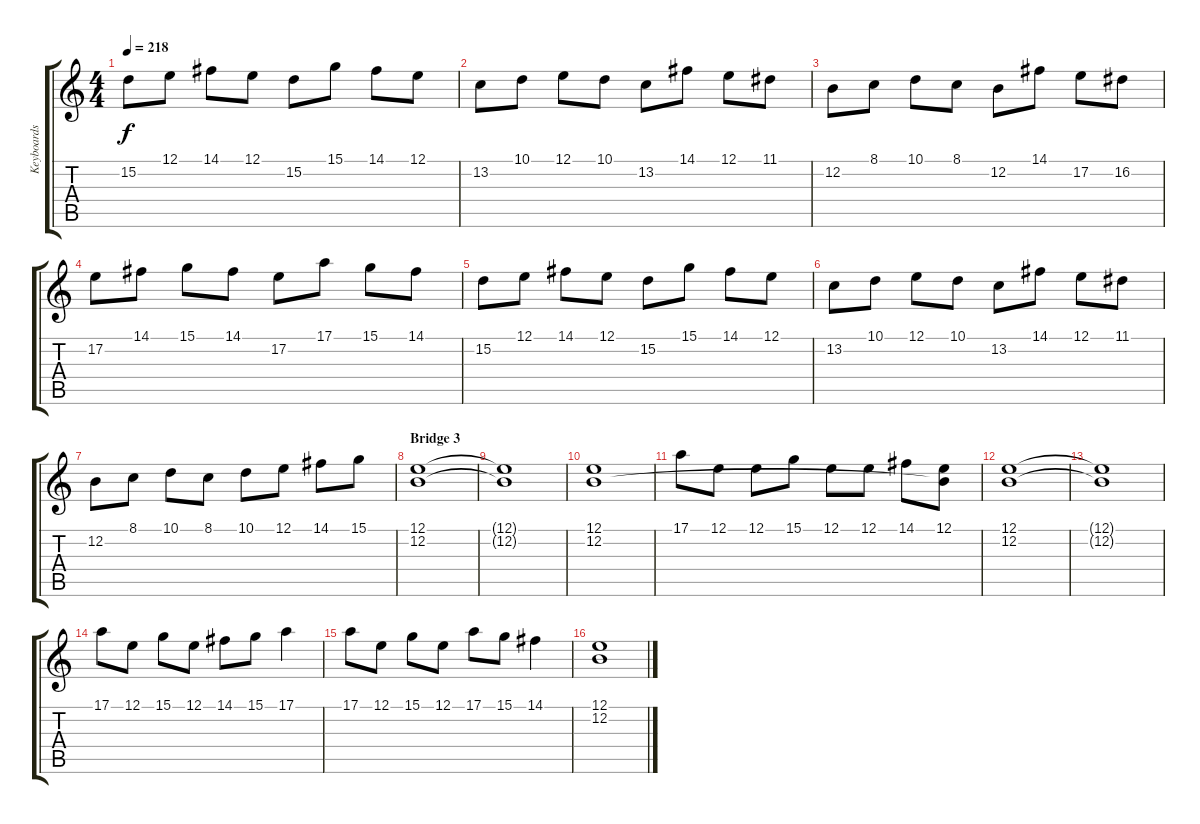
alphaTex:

\track ("Keyboards 2" "Keyboards ") {instrument stringensemble1}
\staff {score tabs}
\tuning (E4 B3 G3 D3 A2 E2) {hide}
\ts (4 4)
\tempo 218
\clef g2
\ks c
15.2.8{dy f} 12.1.8 14.1.8 12.1.8 15.2.8 15.1.8 14.1.8 12.1.8 |
13.2.8 10.1.8 12.1.8 10.1.8 13.2.8 14.1.8 12.1.8 11.1.8 |
12.2.8 8.1.8 10.1.8 8.1.8 12.2.8 14.1.8 17.2.8 16.2.8 |
17.2.8 14.1.8 15.1.8 14.1.8 17.2.8 17.1.8 15.1.8 14.1.8 |
15.2.8 12.1.8 14.1.8 12.1.8 15.2.8 15.1.8 14.1.8 12.1.8 |
13.2.8 10.1.8 12.1.8 10.1.8 13.2.8 14.1.8 12.1.8 11.1.8 |
12.2.8 8.1.8 10.1.8 8.1.8 10.1.8 12.1.8 14.1.8 15.1.8 |
\section ("" "Bridge 3")
(12.1 12.2).1 |
(12.1{t} 12.2{t}).1 |
(12.1 12.2).1 |
17.1.8 12.1.8 12.1.8 15.1.8 12.1.8 12.1.8 14.1.8 (12.1 12.2{t}).8 |
(12.1 12.2).1 |
(12.1{t} 12.2{t}).1 |
17.1.8 12.1.8 15.1.8 12.1.8 14.1.8 15.1.8 17.1.4 |
17.1.8 12.1.8 15.1.8 12.1.8 17.1.8 15.1.8 14.1.4 |
(12.1 12.2).1
